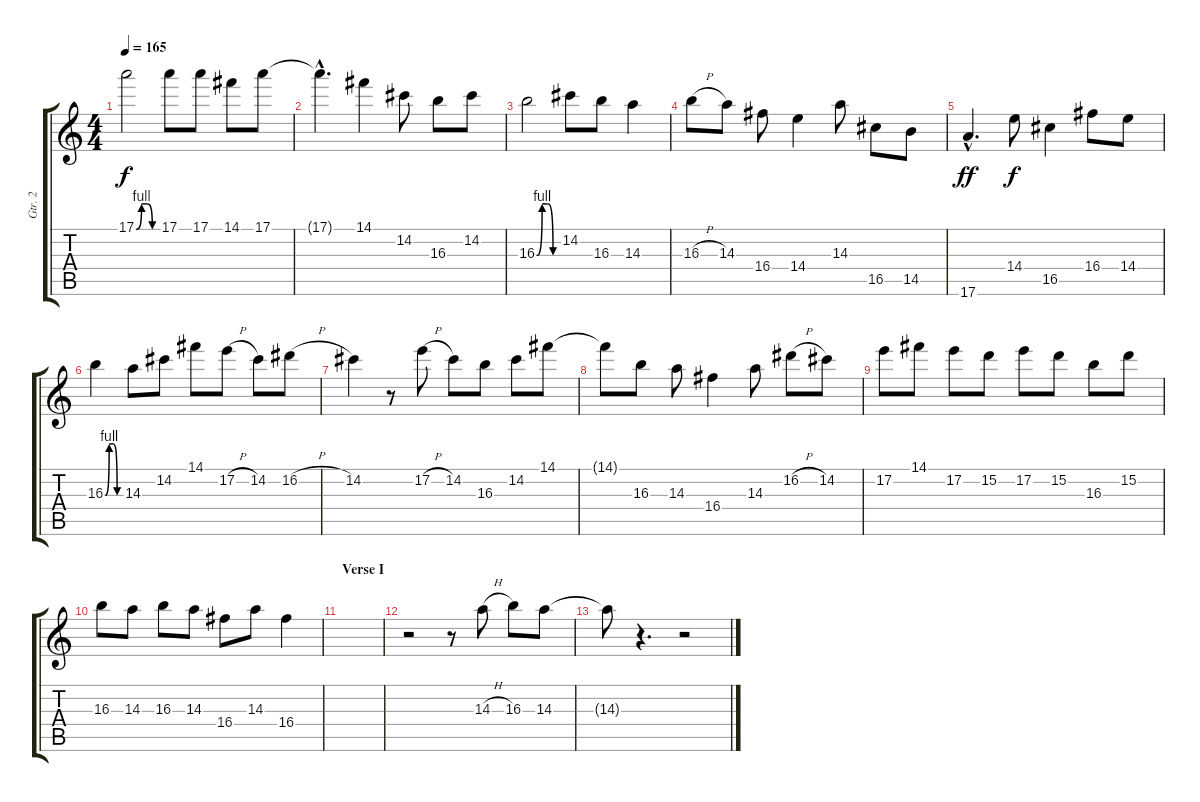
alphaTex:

\track ("Gtr. 2" "Gtr. 2") {instrument overdrivenguitar}
\staff {score tabs}
\tuning (E4 B3 G3 D3 A2 E2) {hide}
\ts (4 4)
\tempo 165
\clef g2
\ks c
17.1{be (custom 0 0 15 4 30 4 45 0 60 0)}.2{dy f instrument overdrivenguitar} 17.1.8 17.1.8 14.1.8 17.1.8 |
17.1{hac t}.4{d} 14.1.4 14.2.8 16.3.8 14.2.8 |
16.3{be (custom 0 0 15 4 30 4 45 0 60 0)}.2 14.2.8 16.3.8 14.3.4 |
16.3{h}.8 14.3.8 16.4.8 14.4.4 14.3.8 16.5.8 14.5.8 |
17.6{hac}.4{d dy ff} 14.4.8{dy f} 16.5.4 16.4.8 14.4.8 |
16.3{be (custom 0 0 15 4 30 4 45 0 60 0)}.4 14.3.8 14.2.8 14.1.8 17.2{h}.8 14.2.8 16.2{h}.8 |
14.2.4 r.8 17.2{h}.8 14.2.8 16.3.8 14.2.8 14.1.8 |
14.1{t}.8 16.3.8 14.3.8 16.4.4 14.3.8 16.2{h}.8 14.2.8 |
17.2.8 14.1.8 17.2.8 15.2.8 17.2.8 15.2.8 16.3.8 15.2.8 |
16.3.8 14.3.8 16.3.8 14.3.8 16.4.8 14.3.8 16.4.4 |
\section ("" "Verse I")
|
r.2 r.8 14.3{h}.8 16.3.8 14.3.8 |
14.3{t}.8 r.4{d} r.2
